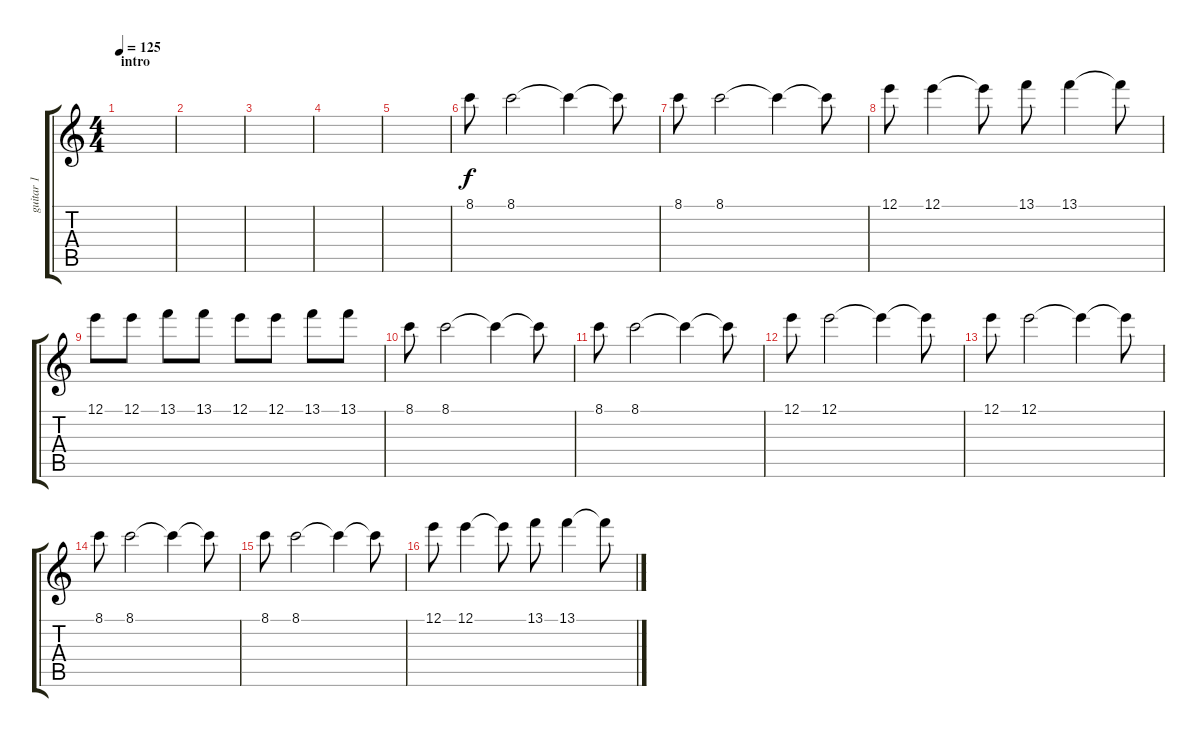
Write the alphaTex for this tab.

\track ("guitar 1" "guitar 1") {instrument electricguitarjazz}
\staff {score tabs}
\tuning (E4 B3 G3 D3 A2 E2) {hide}
\ts (4 4)
\section ("" "intro")
\tempo 125
\clef g2
\ks c
|
|
|
|
|
8.1.8 8.1.2 8.1{t}.4 8.1{t}.8 |
8.1.8 8.1.2 8.1{t}.4 8.1{t}.8 |
12.1.8 12.1.4 12.1{t}.8 13.1.8 13.1.4 13.1{t}.8 |
12.1.8 12.1.8 13.1.8 13.1.8 12.1.8 12.1.8 13.1.8 13.1.8 |
8.1.8 8.1.2 8.1{t}.4 8.1{t}.8 |
8.1.8 8.1.2 8.1{t}.4 8.1{t}.8 |
12.1.8 12.1.2 12.1{t}.4 12.1{t}.8 |
12.1.8 12.1.2 12.1{t}.4 12.1{t}.8 |
8.1.8 8.1.2 8.1{t}.4 8.1{t}.8 |
8.1.8 8.1.2 8.1{t}.4 8.1{t}.8 |
12.1.8 12.1.4 12.1{t}.8 13.1.8 13.1.4 13.1{t}.8
